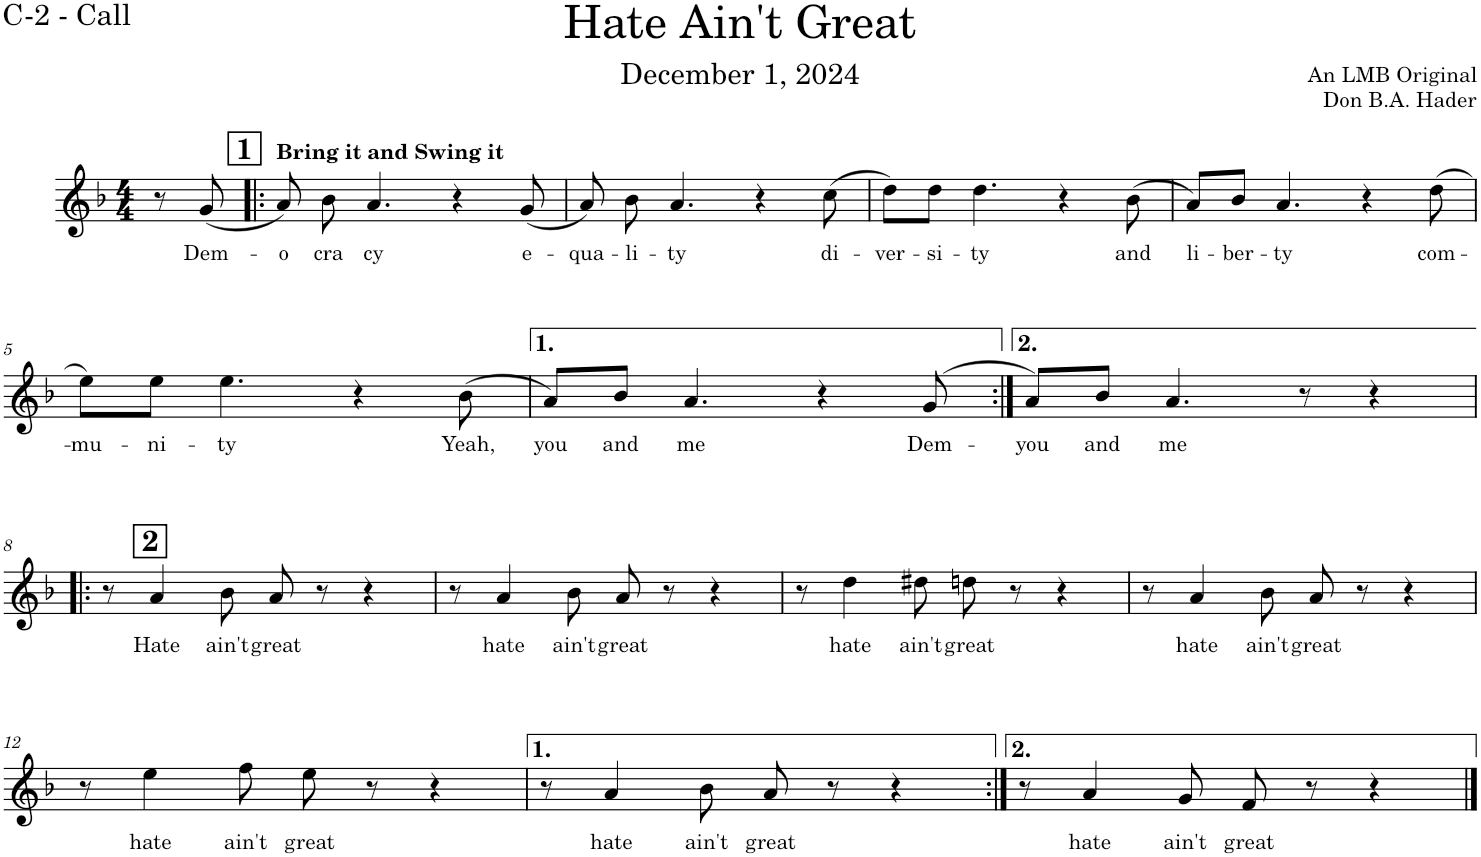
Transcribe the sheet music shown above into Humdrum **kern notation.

**kern	**text
*part1	*part1
*staff1	*staff1
*I"C-2 - Call	*
*I'C-2 (C)	*
*clefG2	*
*k[b-]	*
*M4/4	*
=	=
8r	.
!	!LO:LY:b
(8g/	Dem-
=1!|:	=1!|:
!	!LO:LY:b
8a/)	-o
!	!LO:LY:b
8b-\	-cra
!	!LO:LY:b
4.a/	-cy
4r	.
!	!LO:LY:b
(8g/	e-
=2	=2
!	!LO:LY:b
8a/)	-qua-
!	!LO:LY:b
8b-\	-li-
!	!LO:LY:b
4.a/	-ty
4r	.
!	!LO:LY:b
(8cc\	di-
=3	=3
!	!LO:LY:b
8dd\L)	-ver-
!	!LO:LY:b
8dd\J	-si-
!	!LO:LY:b
4.dd\	-ty
4r	.
!	!LO:LY:b
(8b-\	and
=4	=4
!	!LO:LY:b
8a/L)	li-
!	!LO:LY:b
8b-/J	-ber-
!	!LO:LY:b
4.a/	-ty
4r	.
!	!LO:LY:b
(8dd\	com-
!!LO:LB:g=z
=5	=5
!	!LO:LY:b
8ee\L)	-mu-
!	!LO:LY:b
8ee\J	-ni-
!	!LO:LY:b
4.ee\	-ty
4r	.
!	!LO:LY:b
(8b-\	Yeah,
=6	=6
!	!LO:LY:b
8a/L)	you
!	!LO:LY:b
8b-/J	and
!	!LO:LY:b
4.a/	me
4r	.
!	!LO:LY:b
(>8g/	Dem-
=7:|!	=7:|!
!	!LO:LY:b
8a/L)	-you
!	!LO:LY:b
8b-/J	and
!	!LO:LY:b
4.a/	me
8r	.
4r	.
!!LO:LB:g=z
=8!|:	=8!|:
8r	.
!	!LO:LY:b
4a/	Hate
!	!LO:LY:b
8b-\	ain't
!	!LO:LY:b
8a/	great
8r	.
4r	.
=9	=9
8r	.
!	!LO:LY:b
4a/	hate
!	!LO:LY:b
8b-\	ain't
!	!LO:LY:b
8a/	great
8r	.
4r	.
=10	=10
8r	.
!	!LO:LY:b
4dd\	hate
!	!LO:LY:b
8dd#X\	ain't
!	!LO:LY:b
8ddn\	great
8r	.
4r	.
=11	=11
8r	.
!	!LO:LY:b
4a/	hate
!	!LO:LY:b
8b-\	ain't
!	!LO:LY:b
8a/	great
8r	.
4r	.
!!LO:LB:g=z
=12	=12
8r	.
!	!LO:LY:b
4ee\	hate
!	!LO:LY:b
8ff\	ain't
!	!LO:LY:b
8ee\	great
8r	.
4r	.
=13	=13
8r	.
!	!LO:LY:b
4a/	hate
!	!LO:LY:b
8b-\	ain't
!	!LO:LY:b
8a/	great
8r	.
4r	.
=14:|!	=14:|!
8r	.
!	!LO:LY:b
4a/	hate
!	!LO:LY:b
8g/	ain't
!	!LO:LY:b
8f/	great
8r	.
4r	.
==	==
*-	*-
